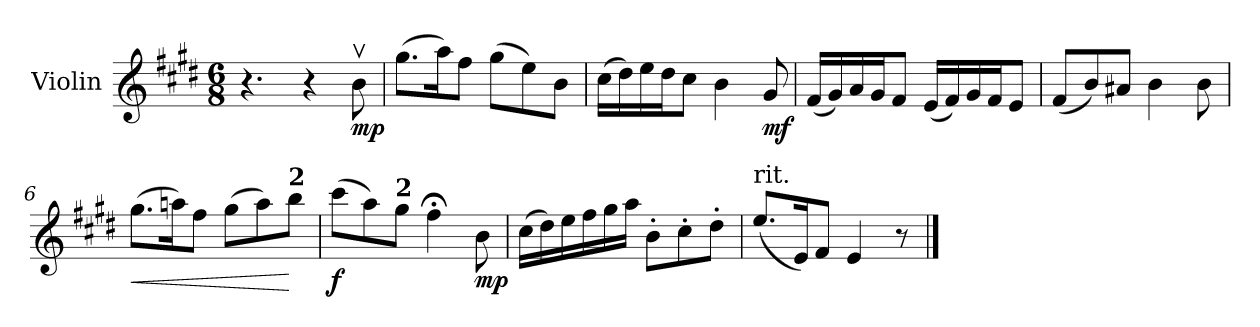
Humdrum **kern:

**kern	**dynam
*part1	*part1
*staff1	*staff1
*I"Violin	*
*I'Vln.	*
!!LO:PB:g=z
*clefG2	*
*k[f#c#g#d#]	*
*E:	*
*M6/8	*
=1	=1
4.r	.
4r	.
8bvi\	mp
=2	=2
(8.gg#i\L	.
16aai\k)	.
8ff#i\J	.
(8gg#i\L	.
8eei\)	.
8bi\J	.
=3	=3
(16cc#i\LL	.
16dd#i\)	.
16eei\	.
16dd#i\J	.
8cc#i\J	.
4bi\	.
8g#i/	mf
=4	=4
(16f#i/LL	.
16g#i/)	.
16ai/	.
16g#i/J	.
8f#i/J	.
(16ei/LL	.
16f#i/)	.
16g#i/	.
16f#i/J	.
8ei/J	.
=5	=5
(8f#i/L	.
8bi/)	.
8a#Xi/J	.
4bi\	.
8bi\	.
!!LO:LB:g=z
=6	=6
!	!LO:HP:b
(8.gg#i\L	<
16aani\k)	.
8ff#i\J	.
(8gg#i\L	.
8aai\)	.
!LO:TX:a:B:t=2	!
8bbi\J	[
=7	=7
(8ccc#i\L	f
8aai\)	.
!LO:TX:a:B:t=2	!
8gg#i\J	.
4ff#;i\	.
8bi\	mp
=8	=8
(16cc#i\LL	.
16dd#i\)	.
16eei\	.
16ff#i\	.
16gg#i\	.
16aai\JJ	.
8b'i\L	.
8cc#'i\	.
8dd#'i\J	.
=9	=9
!LO:TX:t=rit.	!
(8.eei/L	.
16ei/k)	.
8f#i/J	.
4ei/	.
8r	.
==	==
*-	*-
